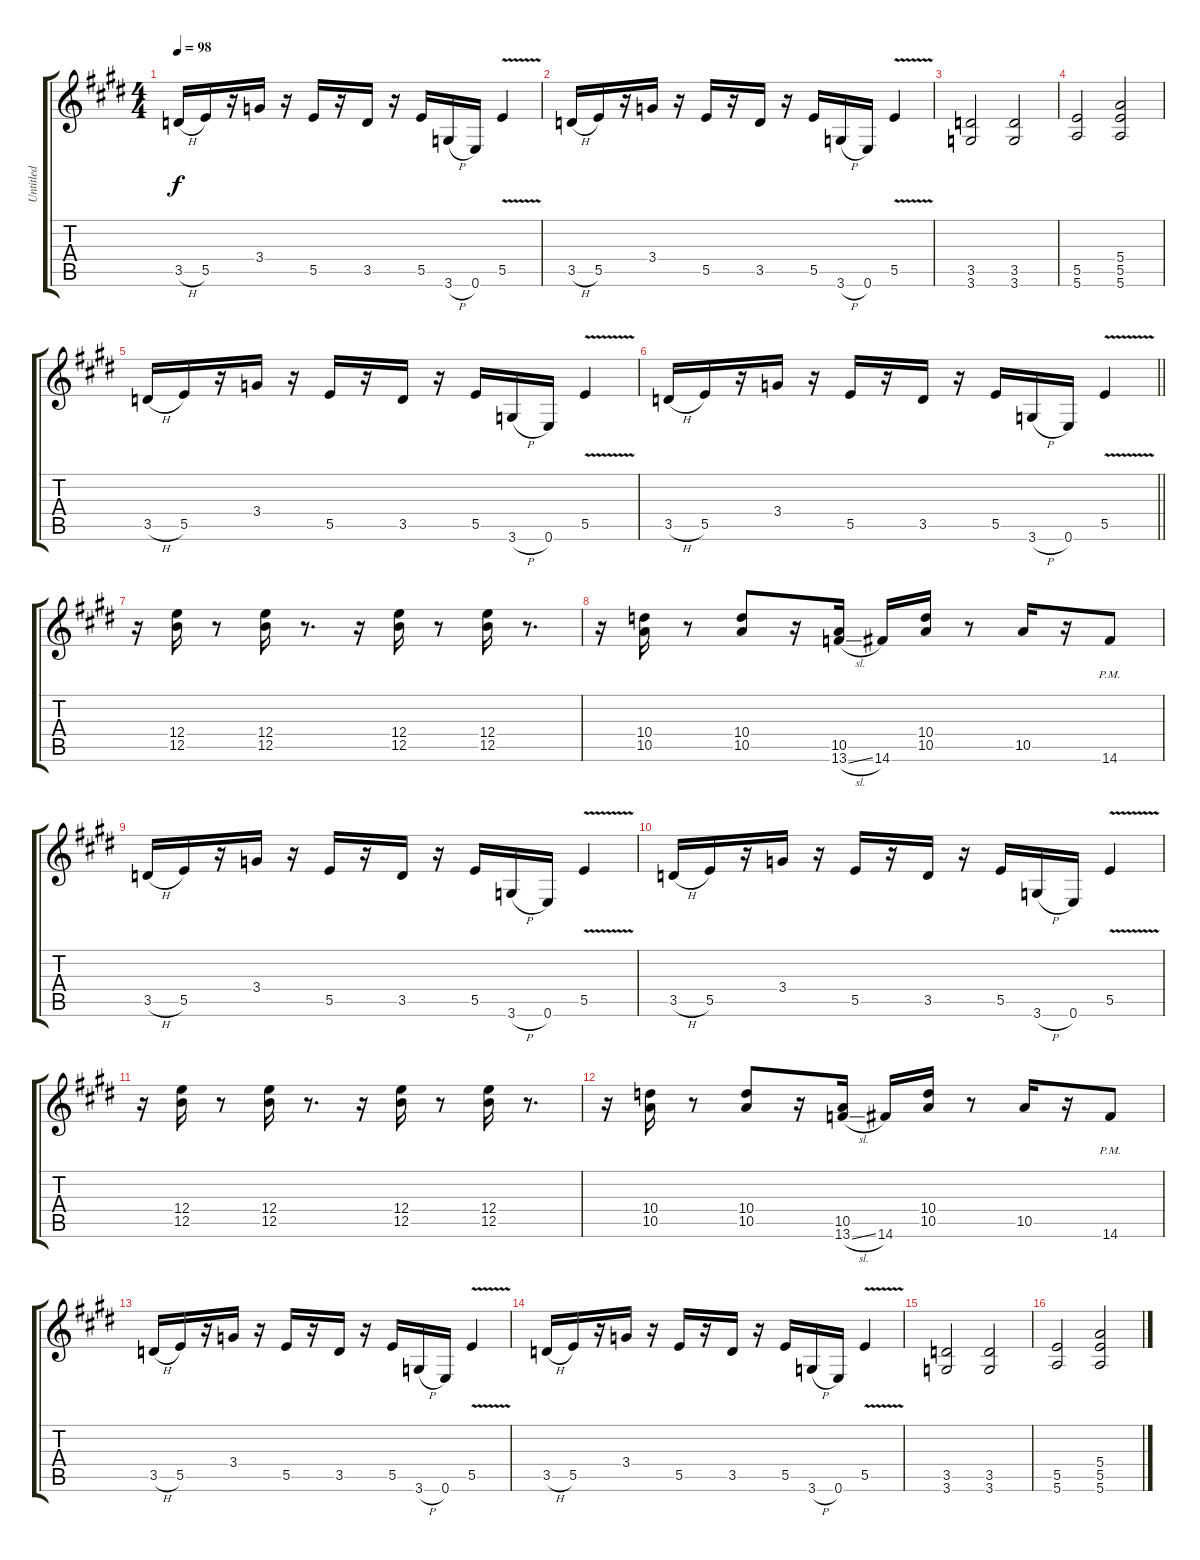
\track ("Untitled" "Untitled") {instrument distortionguitar}
\staff {score tabs}
\tuning (E4 B3 Ab3 E3 B2 E2) {hide}
\ts (4 4)
\tempo 98
\clef g2
\ks e
3.5{h}.16{dy f} 5.5.16 r.16 3.4.16 r.16 5.5.16 r.16 3.5.16 r.16 5.5.16 3.6{h}.16 0.6.16 5.5{v}.4 |
\ks c#minor
3.5{h}.16 5.5.16 r.16 3.4.16 r.16 5.5.16 r.16 3.5.16 r.16 5.5.16 3.6{h}.16 0.6.16 5.5{v}.4 |
\ks e
(3.5 3.6).2 (3.5 3.6).2 |
\ks c#minor
(5.5 5.6).2 (5.4 5.5 5.6).2 |
\ks e
3.5{h}.16 5.5.16 r.16 3.4.16 r.16 5.5.16 r.16 3.5.16 r.16 5.5.16 3.6{h}.16 0.6.16 5.5{v}.4 |
\barLineRight lightlight
\ks c#minor
3.5{h}.16 5.5.16 r.16 3.4.16 r.16 5.5.16 r.16 3.5.16 r.16 5.5.16 3.6{h}.16 0.6.16 5.5{v}.4 |
\ks e
r.16 (12.4 12.5).16 r.8 (12.4 12.5).16 r.8{d} r.16 (12.4 12.5).16 r.8 (12.4 12.5).16 r.8{d} |
\ks c#minor
r.16 (10.4 10.5).16 r.8 (10.4 10.5).8 r.16 (10.5 13.6{sl}).16 14.6.16 (10.4 10.5).16 r.8 10.5.16 r.16 14.6{pm}.8 |
\ks e
3.5{h}.16 5.5.16 r.16 3.4.16 r.16 5.5.16 r.16 3.5.16 r.16 5.5.16 3.6{h}.16 0.6.16 5.5{v}.4 |
\ks c#minor
3.5{h}.16 5.5.16 r.16 3.4.16 r.16 5.5.16 r.16 3.5.16 r.16 5.5.16 3.6{h}.16 0.6.16 5.5{v}.4 |
\ks e
r.16 (12.4 12.5).16 r.8 (12.4 12.5).16 r.8{d} r.16 (12.4 12.5).16 r.8 (12.4 12.5).16 r.8{d} |
\ks c#minor
r.16 (10.4 10.5).16 r.8 (10.4 10.5).8 r.16 (10.5 13.6{sl}).16 14.6.16 (10.4 10.5).16 r.8 10.5.16 r.16 14.6{pm}.8 |
\ks e
3.5{h}.16 5.5.16 r.16 3.4.16 r.16 5.5.16 r.16 3.5.16 r.16 5.5.16 3.6{h}.16 0.6.16 5.5{v}.4 |
\ks c#minor
3.5{h}.16 5.5.16 r.16 3.4.16 r.16 5.5.16 r.16 3.5.16 r.16 5.5.16 3.6{h}.16 0.6.16 5.5{v}.4 |
\ks e
(3.5 3.6).2 (3.5 3.6).2 |
\ks c#minor
(5.5 5.6).2 (5.4 5.5 5.6).2
